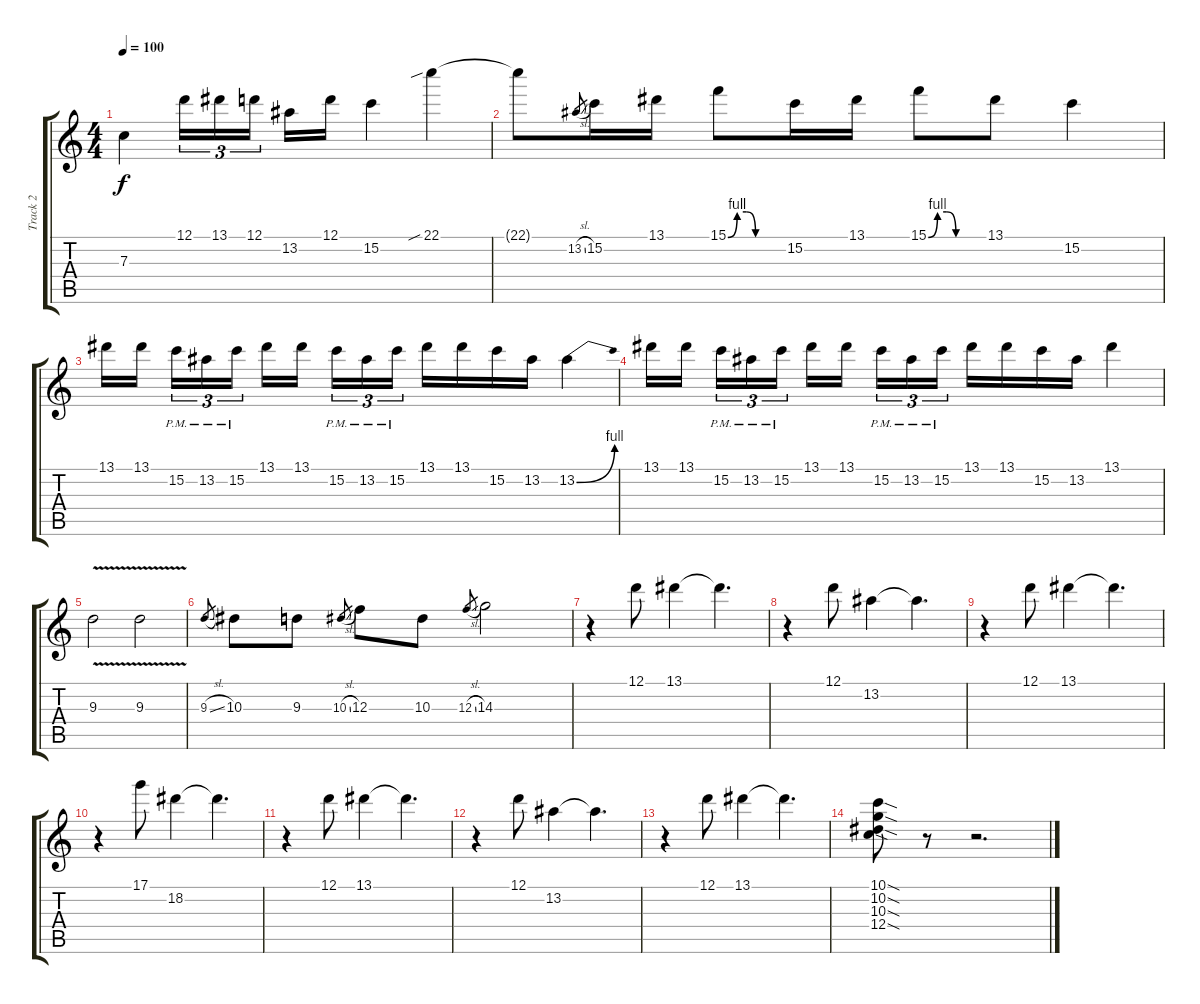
\track ("Track 2" "Track 2") {instrument electricguitarclean}
\staff {score tabs}
\tuning (D4 A3 F3 C3 G2 C2) {hide}
\ts (4 4)
\tempo 100
\clef g2
\ks c
7.3.4{dy f} 12.1.16{tu (3 2)} 13.1.16{tu (3 2)} 12.1.16{tu (3 2) beam splitsecondary} 13.2.16 12.1.16 15.2.4 22.1{sib}.4 |
22.1{t}.8 13.2{sl}.8{gr} 15.2.16 13.1.16 15.1{be (custom 0 0 10 4 20 4 30 0 60 0)}.8 15.2.16 13.1.16 15.1{be (custom 0 0 10 4 20 4 30 0 60 0)}.8 13.1.8 15.2.4 |
13.1.16 13.1.16{beam splitsecondary} 15.2{pm}.16{tu (3 2)} 13.2{pm}.16{tu (3 2)} 15.2{pm}.16{tu (3 2)} 13.1.16 13.1.16{beam splitsecondary} 15.2{pm}.16{tu (3 2)} 13.2{pm}.16{tu (3 2)} 15.2{pm}.16{tu (3 2)} 13.1.16 13.1.16 15.2.16 13.2.16 13.2{be (bend 0 0 60 4)}.4 |
13.1.16 13.1.16{beam splitsecondary} 15.2{pm}.16{tu (3 2)} 13.2{pm}.16{tu (3 2)} 15.2{pm}.16{tu (3 2)} 13.1.16 13.1.16{beam splitsecondary} 15.2{pm}.16{tu (3 2)} 13.2{pm}.16{tu (3 2)} 15.2{pm}.16{tu (3 2)} 13.1.16 13.1.16 15.2.16 13.2.16 13.1.4 |
9.3{v}.2 9.3{v}.2 |
9.3{sl}.8{gr} 10.3.8 9.3.8 10.3{sl}.8{gr} 12.3.8 10.3.8 12.3{sl}.8{gr} 14.3.2 |
r.4 12.1.8 13.1.4 13.1{t}.4{d} |
r.4 12.1.8 13.2.4 13.2{t}.4{d} |
r.4 12.1.8 13.1.4 13.1{t}.4{d} |
r.4 17.1.8 18.2.4 18.2{t}.4{d} |
r.4 12.1.8 13.1.4 13.1{t}.4{d} |
r.4 12.1.8 13.2.4 13.2{t}.4{d} |
r.4 12.1.8 13.1.4 13.1{t}.4{d} |
(10.1{sod} 10.2{sod} 10.3{sod} 12.4{sod}).8 r.8 r.2{d}
